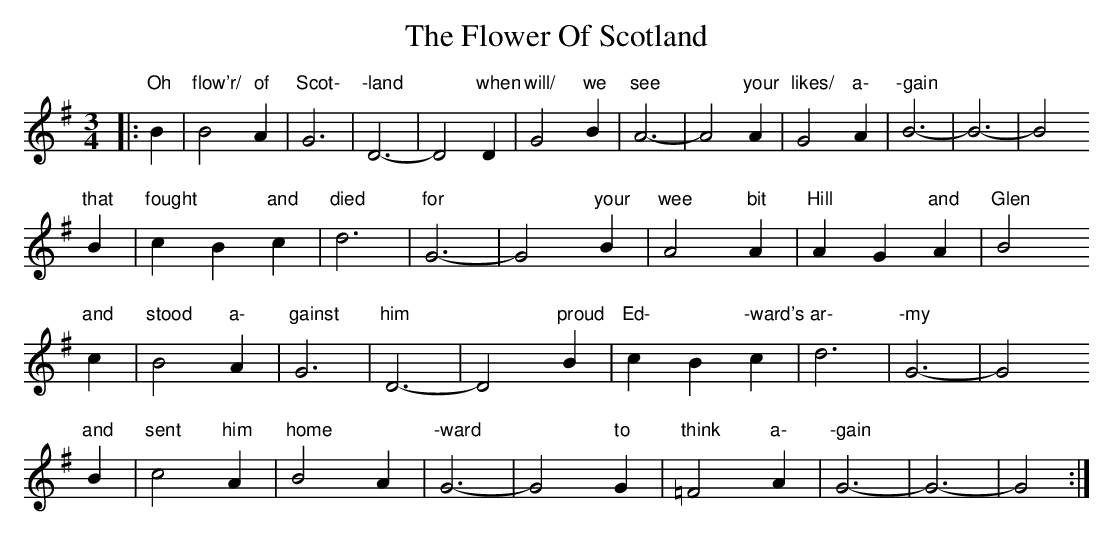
X:1
T: The Flower Of Scotland
M: 6/8
L: 1/8
K: Gmaj
M:3/4
|:"Oh"B2|"flow'r/"B4 "of"A2|"Scot-"G6|"-land"D6-|D4 "when"D2|"will/"G4 "we"B2|"see"A6-|A4 "your"A2|"likes/"G4"a-"A2|"-gain" B6-|B6-|B4
"that"B2|"fought"c2B2"and"c2|"died"d6|"for"G6-|G4 "your"B2|"wee"A4 "bit"A2|"Hill"A2 G2 "and"A2|"Glen"B4
"and"c2|"stood"B4 "a-"A2|"gainst"G6|"him"D6-|D4 "proud"B2|"Ed-"c2 B2 "-ward's"c2|"ar-"d6|"-my"G6-|G4
"and"B2|"sent"c4"him"A2|"home"B4 A2|"-ward"G6-|G4 "to"G2|"think"=F4 "a-"A2|"-gain"G6-|G6-|G4:|
